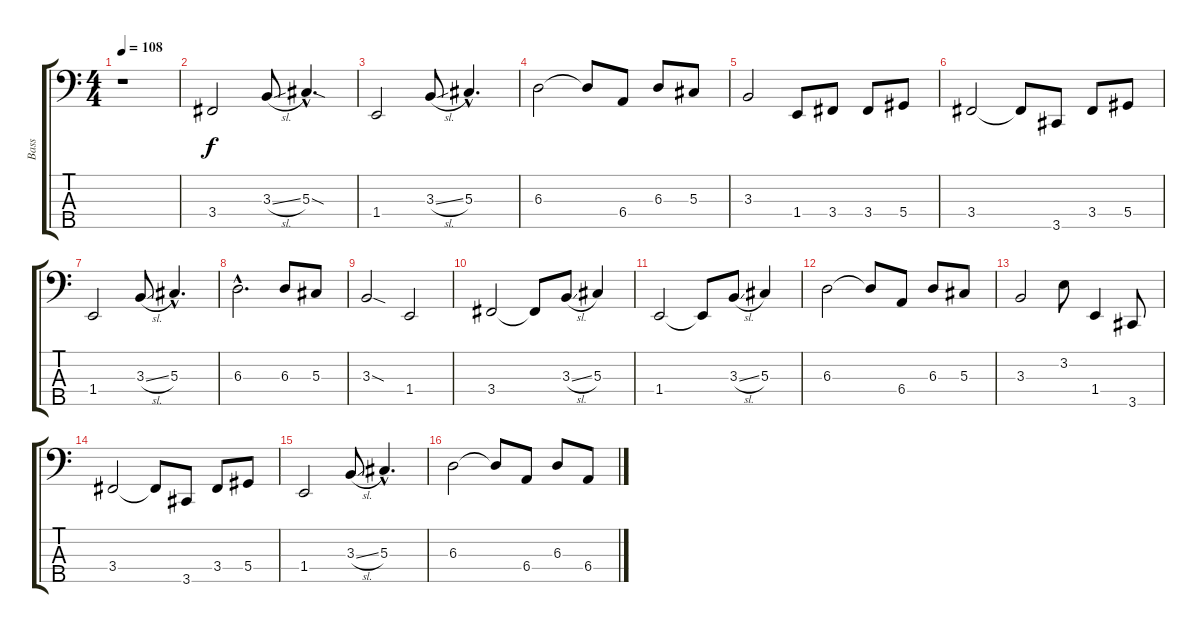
\track ("Bass" "Bass") {instrument electricbassfinger}
\staff {score tabs}
\tuning (Gb2 Db2 Ab1 Eb1 Bb0) {hide}
\ts (4 4)
\tempo 108
\clef f4
\ks c
r.1{dy f instrument electricbassfinger} |
3.4.2 3.3{sl}.8 5.3{sod hac}.4{d} |
1.4.2 3.3{sl}.8 5.3{hac}.4{d} |
6.3.2 6.3{t}.8 6.4.8 6.3.8 5.3.8 |
3.3.2 1.4.8 3.4.8 3.4.8 5.4.8 |
3.4.2 3.4{t}.8 3.5.8 3.4.8 5.4.8 |
1.4.2 3.3{sl}.8 5.3{hac}.4{d} |
6.3{hac}.2{d} 6.3.8 5.3.8 |
3.3{sod}.2 1.4.2 |
3.4.2 3.4{t}.8 3.3{sl}.8 5.3.4 |
1.4.2 1.4{t}.8 3.3{sl}.8 5.3.4 |
6.3.2 6.3{t}.8 6.4.8 6.3.8 5.3.8 |
3.3.2 3.2.8 1.4.4 3.5.8 |
3.4.2 3.4{t}.8 3.5.8 3.4.8 5.4.8 |
1.4.2 3.3{sl}.8 5.3{hac}.4{d} |
6.3.2 6.3{t}.8 6.4.8 6.3.8 6.4.8
